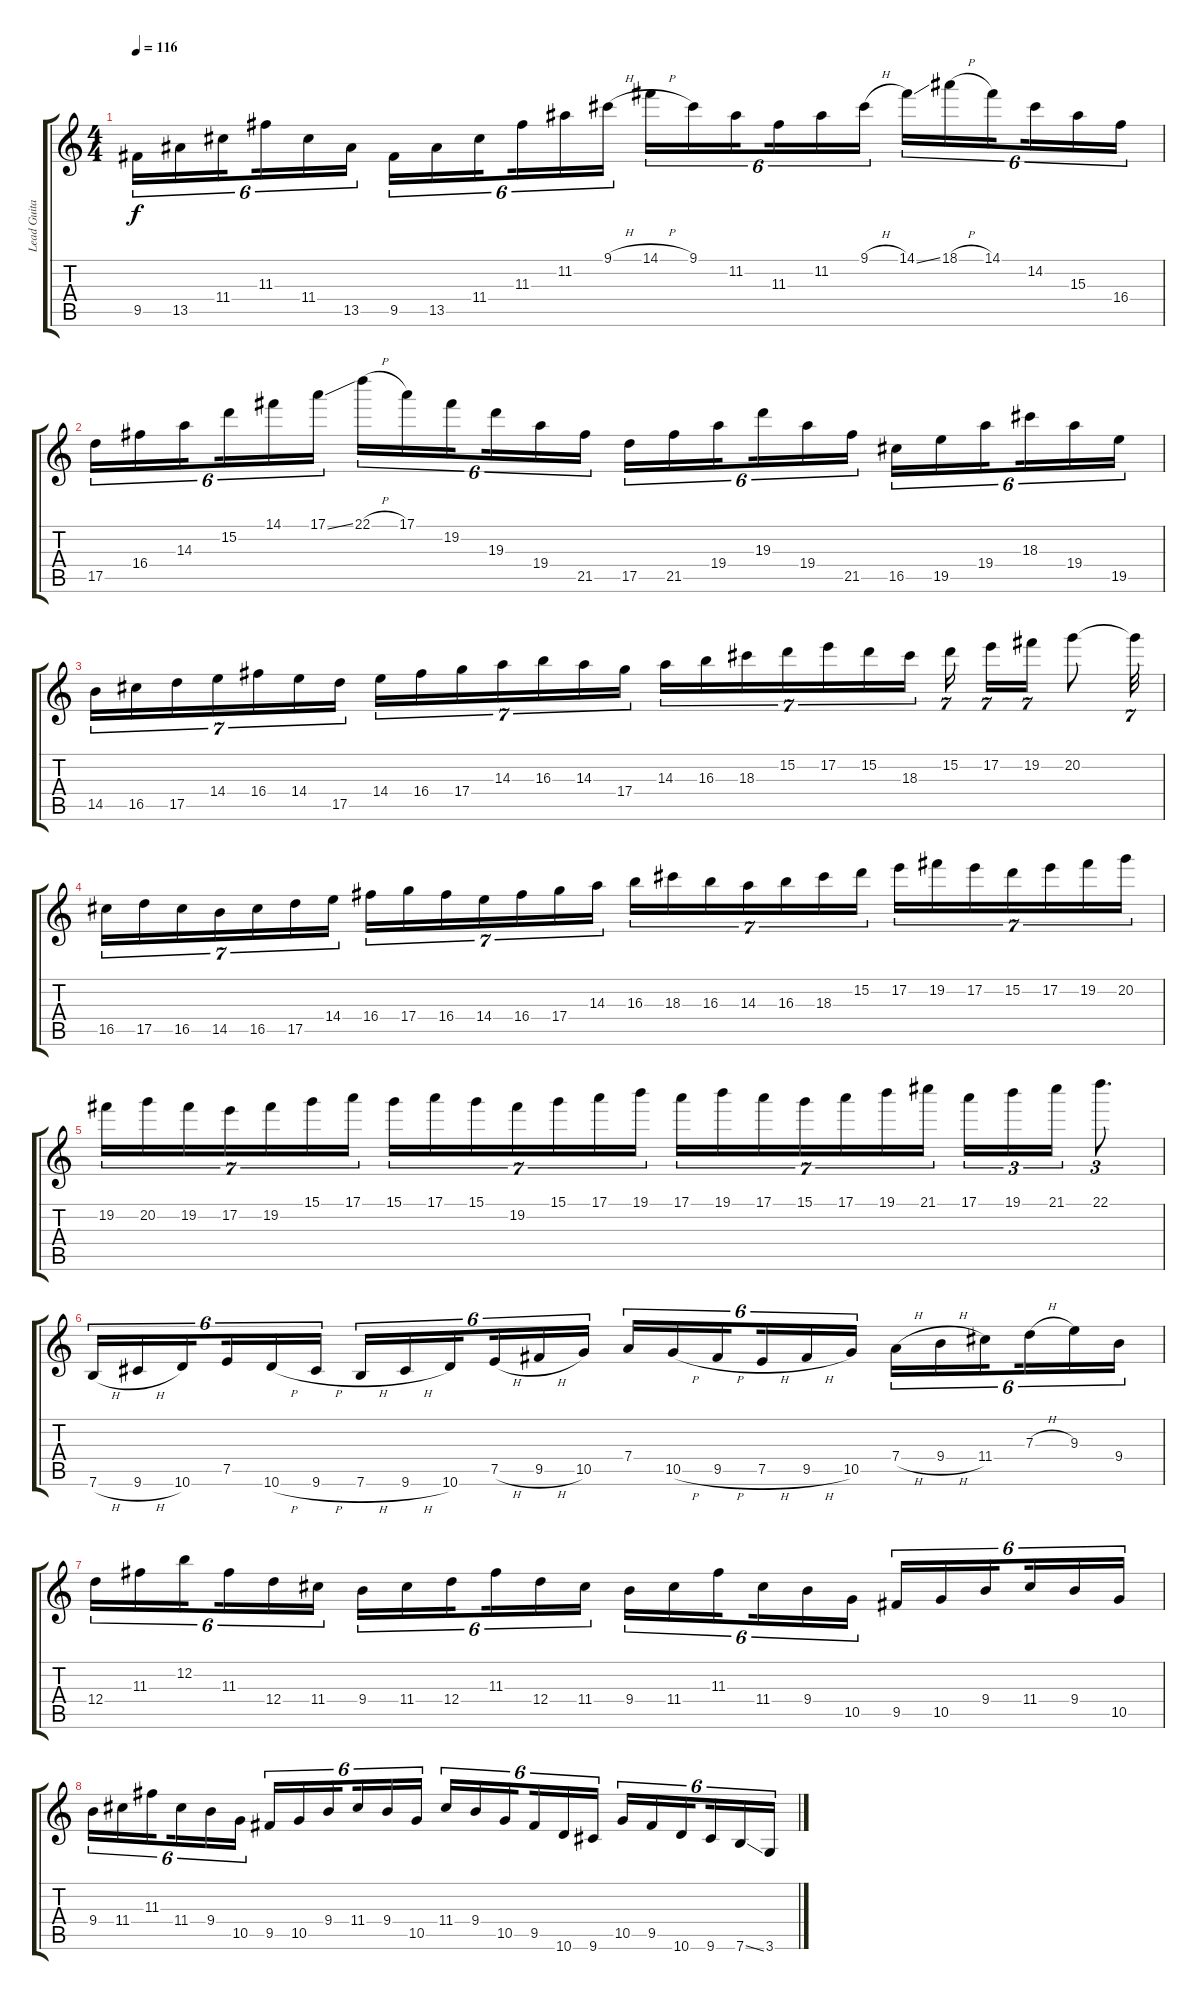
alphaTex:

\track ("Lead Guitar" "Lead Guita") {instrument distortionguitar}
\staff {score tabs}
\tuning (E4 B3 G3 D3 A2 E2) {hide}
\ts (4 4)
\tempo 116
\clef g2
\ks c
9.5.16{tu (6 4) dy f} 13.5.16{tu (6 4)} 11.4.16{tu (6 4) beam splitsecondary} 11.3.16{tu (6 4)} 11.4.16{tu (6 4)} 13.5.16{tu (6 4)} 9.5.16{tu (6 4)} 13.5.16{tu (6 4)} 11.4.16{tu (6 4) beam splitsecondary} 11.3.16{tu (6 4)} 11.2.16{tu (6 4)} 9.1{h}.16{tu (6 4)} 14.1{h}.16{tu (6 4)} 9.1.16{tu (6 4)} 11.2.16{tu (6 4) beam splitsecondary} 11.3.16{tu (6 4)} 11.2.16{tu (6 4)} 9.1{h}.16{tu (6 4)} 14.1{ss}.16{tu (6 4)} 18.1{h}.16{tu (6 4)} 14.1.16{tu (6 4) beam splitsecondary} 14.2.16{tu (6 4)} 15.3.16{tu (6 4)} 16.4.16{tu (6 4)} |
17.5.16{tu (6 4)} 16.4.16{tu (6 4)} 14.3.16{tu (6 4) beam splitsecondary} 15.2.16{tu (6 4)} 14.1.16{tu (6 4)} 17.1{ss}.16{tu (6 4)} 22.1{h}.16{tu (6 4)} 17.1.16{tu (6 4)} 19.2.16{tu (6 4) beam splitsecondary} 19.3.16{tu (6 4)} 19.4.16{tu (6 4)} 21.5.16{tu (6 4)} 17.5.16{tu (6 4)} 21.5.16{tu (6 4)} 19.4.16{tu (6 4) beam splitsecondary} 19.3.16{tu (6 4)} 19.4.16{tu (6 4)} 21.5.16{tu (6 4)} 16.5.16{tu (6 4)} 19.5.16{tu (6 4)} 19.4.16{tu (6 4) beam splitsecondary} 18.3.16{tu (6 4)} 19.4.16{tu (6 4)} 19.5.16{tu (6 4)} |
14.5.16{tu (7 4)} 16.5.16{tu (7 4)} 17.5.16{tu (7 4)} 14.4.16{tu (7 4)} 16.4.16{tu (7 4)} 14.4.16{tu (7 4)} 17.5.16{tu (7 4)} 14.4.16{tu (7 4)} 16.4.16{tu (7 4)} 17.4.16{tu (7 4)} 14.3.16{tu (7 4)} 16.3.16{tu (7 4)} 14.3.16{tu (7 4)} 17.4.16{tu (7 4)} 14.3.16{tu (7 4)} 16.3.16{tu (7 4)} 18.3.16{tu (7 4)} 15.2.16{tu (7 4)} 17.2.16{tu (7 4)} 15.2.16{tu (7 4)} 18.3.16{tu (7 4)} 15.2.16{tu (7 4)} 17.2.16{tu (7 4)} 19.2.16{tu (7 4)} 20.2.8 20.2{t}.32{tu (7 4)} |
16.5.16{tu (7 4)} 17.5.16{tu (7 4)} 16.5.16{tu (7 4)} 14.5.16{tu (7 4)} 16.5.16{tu (7 4)} 17.5.16{tu (7 4)} 14.4.16{tu (7 4)} 16.4.16{tu (7 4)} 17.4.16{tu (7 4)} 16.4.16{tu (7 4)} 14.4.16{tu (7 4)} 16.4.16{tu (7 4)} 17.4.16{tu (7 4)} 14.3.16{tu (7 4)} 16.3.16{tu (7 4)} 18.3.16{tu (7 4)} 16.3.16{tu (7 4)} 14.3.16{tu (7 4)} 16.3.16{tu (7 4)} 18.3.16{tu (7 4)} 15.2.16{tu (7 4)} 17.2.16{tu (7 4)} 19.2.16{tu (7 4)} 17.2.16{tu (7 4)} 15.2.16{tu (7 4)} 17.2.16{tu (7 4)} 19.2.16{tu (7 4)} 20.2.16{tu (7 4)} |
19.2.16{tu (7 4)} 20.2.16{tu (7 4)} 19.2.16{tu (7 4)} 17.2.16{tu (7 4)} 19.2.16{tu (7 4)} 15.1.16{tu (7 4)} 17.1.16{tu (7 4)} 15.1.16{tu (7 4)} 17.1.16{tu (7 4)} 15.1.16{tu (7 4)} 19.2.16{tu (7 4)} 15.1.16{tu (7 4)} 17.1.16{tu (7 4)} 19.1.16{tu (7 4)} 17.1.16{tu (7 4)} 19.1.16{tu (7 4)} 17.1.16{tu (7 4)} 15.1.16{tu (7 4)} 17.1.16{tu (7 4)} 19.1.16{tu (7 4)} 21.1.16{tu (7 4)} 17.1.16{tu (3 2)} 19.1.16{tu (3 2)} 21.1.16{tu (3 2)} 22.1.8{d tu (3 2)} |
7.6{h}.16{tu (6 4)} 9.6{h}.16{tu (6 4)} 10.6.16{tu (6 4) beam splitsecondary} 7.5.16{tu (6 4)} 10.6{h}.16{tu (6 4)} 9.6{h}.16{tu (6 4)} 7.6{h}.16{tu (6 4)} 9.6{h}.16{tu (6 4)} 10.6.16{tu (6 4) beam splitsecondary} 7.5{h}.16{tu (6 4)} 9.5{h}.16{tu (6 4)} 10.5.16{tu (6 4)} 7.4.16{tu (6 4)} 10.5{h}.16{tu (6 4)} 9.5{h}.16{tu (6 4) beam splitsecondary} 7.5{h}.16{tu (6 4)} 9.5{h}.16{tu (6 4)} 10.5.16{tu (6 4)} 7.4{h}.16{tu (6 4)} 9.4{h}.16{tu (6 4)} 11.4.16{tu (6 4) beam splitsecondary} 7.3{h}.16{tu (6 4)} 9.3.16{tu (6 4)} 9.4.16{tu (6 4)} |
12.4.16{tu (6 4)} 11.3.16{tu (6 4)} 12.2.16{tu (6 4) beam splitsecondary} 11.3.16{tu (6 4)} 12.4.16{tu (6 4)} 11.4.16{tu (6 4)} 9.4.16{tu (6 4)} 11.4.16{tu (6 4)} 12.4.16{tu (6 4) beam splitsecondary} 11.3.16{tu (6 4)} 12.4.16{tu (6 4)} 11.4.16{tu (6 4)} 9.4.16{tu (6 4)} 11.4.16{tu (6 4)} 11.3.16{tu (6 4) beam splitsecondary} 11.4.16{tu (6 4)} 9.4.16{tu (6 4)} 10.5.16{tu (6 4)} 9.5.16{tu (6 4)} 10.5.16{tu (6 4)} 9.4.16{tu (6 4) beam splitsecondary} 11.4.16{tu (6 4)} 9.4.16{tu (6 4)} 10.5.16{tu (6 4)} |
9.4.16{tu (6 4)} 11.4.16{tu (6 4)} 11.3.16{tu (6 4) beam splitsecondary} 11.4.16{tu (6 4)} 9.4.16{tu (6 4)} 10.5.16{tu (6 4)} 9.5.16{tu (6 4)} 10.5.16{tu (6 4)} 9.4.16{tu (6 4) beam splitsecondary} 11.4.16{tu (6 4)} 9.4.16{tu (6 4)} 10.5.16{tu (6 4)} 11.4.16{tu (6 4)} 9.4.16{tu (6 4)} 10.5.16{tu (6 4) beam splitsecondary} 9.5.16{tu (6 4)} 10.6.16{tu (6 4)} 9.6.16{tu (6 4)} 10.5.16{tu (6 4)} 9.5.16{tu (6 4)} 10.6.16{tu (6 4) beam splitsecondary} 9.6.16{tu (6 4)} 7.6{ss}.16{tu (6 4)} 3.6.16{tu (6 4)}
